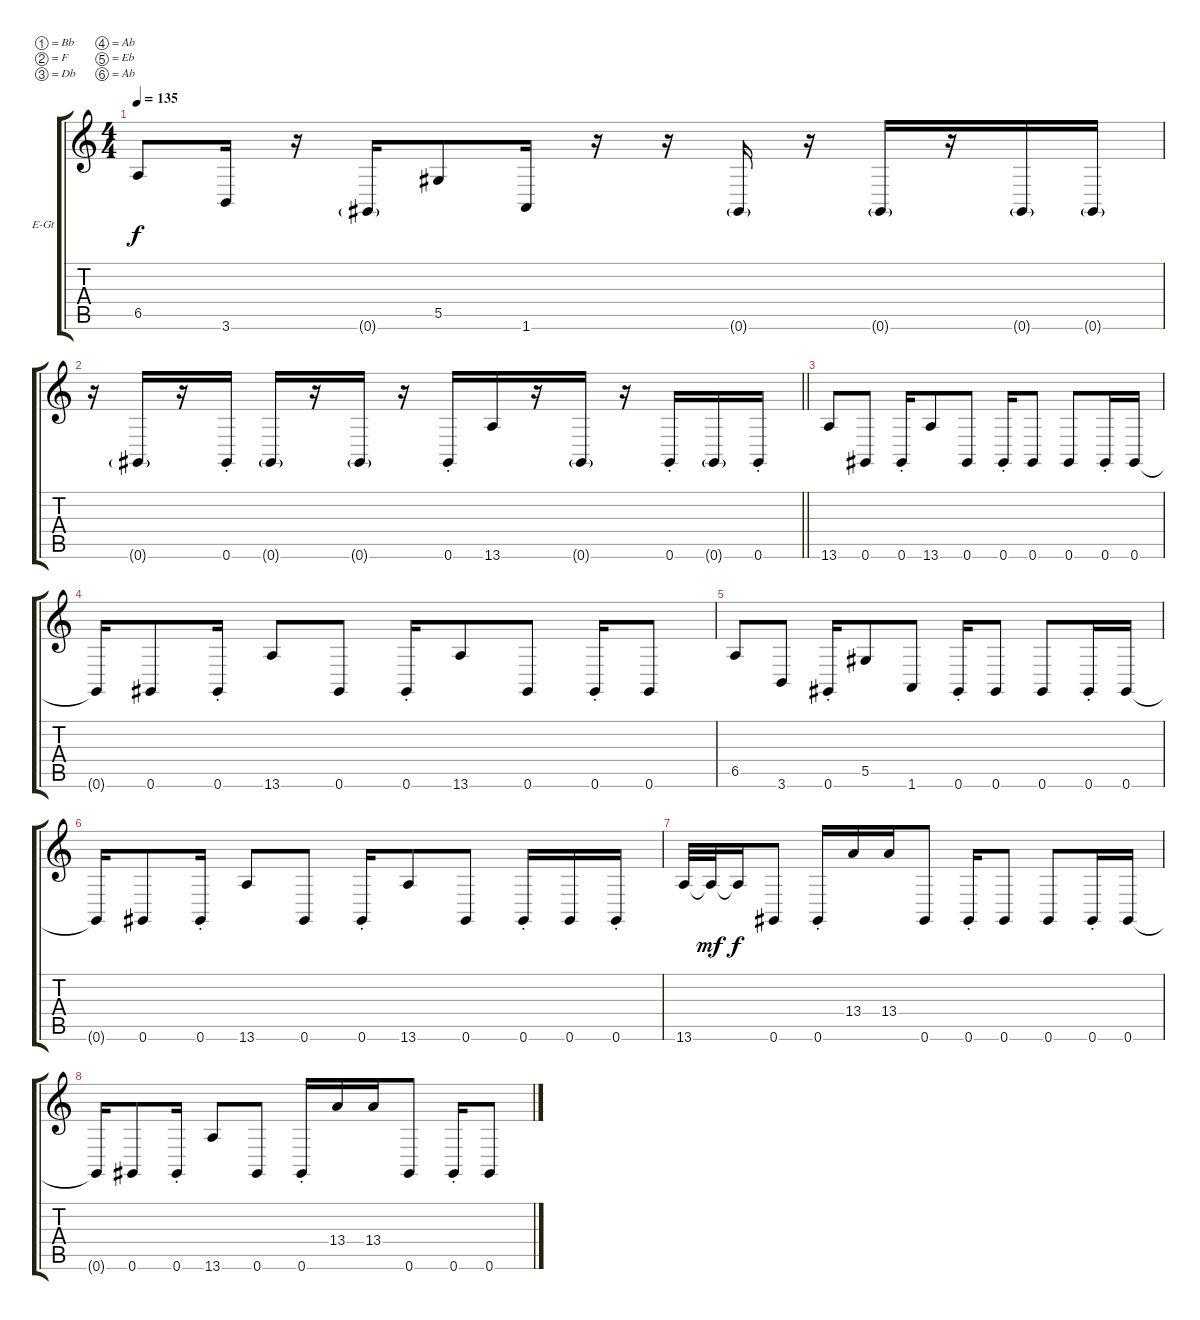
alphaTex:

\bracketExtendMode groupsimilarinstruments
\firstSystemTrackNameOrientation horizontal
\otherSystemsTrackNameOrientation horizontal
\track ("ÑhocoSlayc" "E-Gt") {instrument overdrivenguitar}
\staff {score tabs}
\tuning (Bb3 F3 Db3 Ab2 Eb2 Ab1)
\ts (4 4)
\tempo 135
\clef g2
\ks c
6.5.8{dy f} 3.6.16 r.16 0.6{g}.16 5.5.8 1.6.16 r.16 r.16 0.6{g}.16 r.16 0.6{g}.16 r.16 0.6{g}.16 0.6{g}.16 |
\barLineRight lightlight
r.16 0.6{g}.16 r.16 0.6{st}.16 0.6{g}.16 r.16 0.6{g}.16 r.16 0.6{st}.16 13.6.16 r.16 0.6{g}.16 r.16 0.6{st}.16 0.6{g}.16 0.6{st}.16 |
13.6.8 0.6.8 0.6{st}.16 13.6.8 0.6.8 0.6{st}.16 0.6.8 0.6.8 0.6{st}.16 0.6.16 |
0.6{t}.16 0.6.8 0.6{st}.16 13.6.8 0.6.8 0.6{st}.16 13.6.8 0.6.8 0.6{st}.16 0.6.8 |
6.5.8 3.6.8 0.6{st}.16 5.5.8 1.6.8 0.6{st}.16 0.6.8 0.6.8 0.6{st}.16 0.6.16 |
0.6{t}.16 0.6.8 0.6{st}.16 13.6.8 0.6.8 0.6{st}.16 13.6.8 0.6.8 0.6{st}.16 0.6.16 0.6{st}.16 |
13.6.32 13.6{t}.32{dy mf} 13.6{t}.16{dy f} 0.6.8 0.6{st}.16 13.4.16 13.4.16 0.6.8 0.6{st}.16 0.6.8 0.6.8 0.6{st}.16 0.6.16 |
0.6{t}.16 0.6.8 0.6{st}.16 13.6.8 0.6.8 0.6{st}.16 13.4.16 13.4.16 0.6.8 0.6{st}.16 0.6.8
